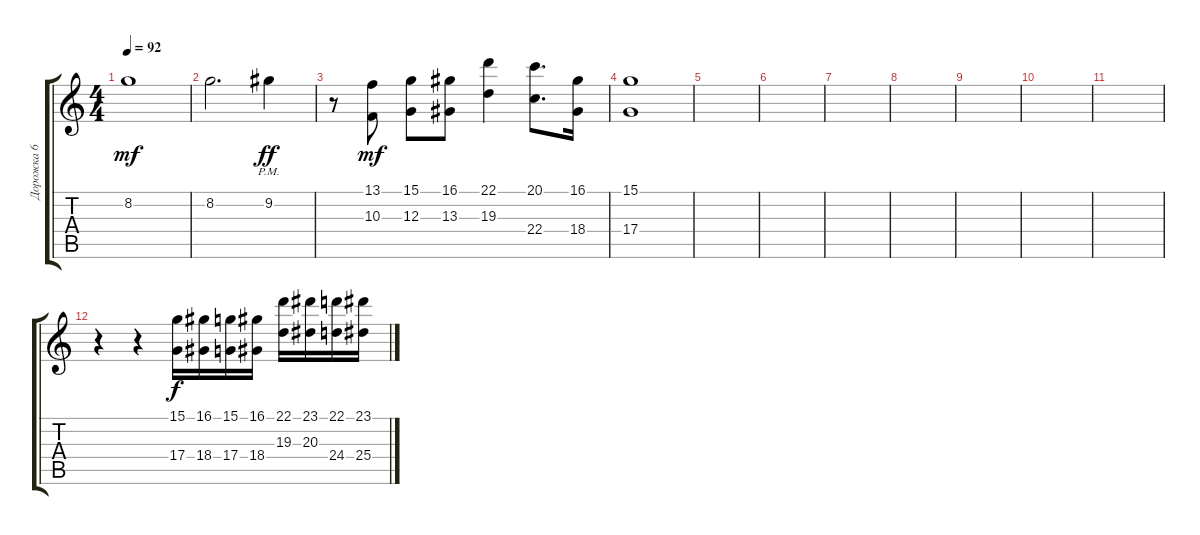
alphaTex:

\track ("Дорожка 6" "Дорожка 6") {instrument tremolostrings}
\staff {score tabs}
\tuning (E4 B4 G3 D3 A2 E2) {hide}
\ts (4 4)
\tempo 92
\clef g2
\ks c
8.2.1{dy mf} |
8.2.2{d} 9.2{pm}.4{dy ff} |
r.8 (13.1 10.3).8{dy mf} (15.1 12.3).8 (16.1 13.3).8 (22.1 19.3).4 (20.1 22.4).8{d} (16.1 18.4).16 |
(15.1 17.4).1 |
|
|
|
|
|
|
|
r.4 r.4 (15.1 17.4).16{dy f} (16.1 18.4).16 (15.1 17.4).16 (16.1 18.4).16 (22.1 19.3).16 (23.1 20.3).16 (22.1 24.4).16 (23.1 25.4).16
